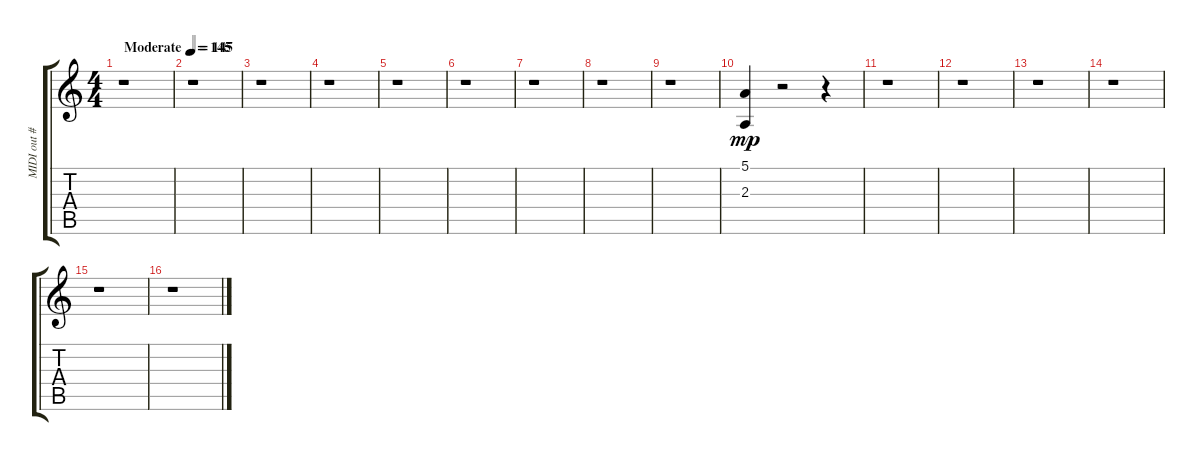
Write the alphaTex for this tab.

\track ("MIDI out #6" "MIDI out #") {instrument orchestrahit}
\staff {score tabs}
\tuning (E4 B3 G3 D3 A2 E2) {hide}
\ts (4 4)
\tempo (145 "Moderate")
\clef g2
\ks c
r.1{dy mp instrument orchestrahit} |
\tempo 145
r.1 |
r.1 |
r.1 |
r.1 |
r.1 |
r.1 |
r.1 |
r.1 |
(5.1 2.3).4{volume 12 balance 8 instrument orchestrahit} r.2 r.4 |
r.1 |
r.1 |
r.1 |
r.1 |
r.1 |
r.1
